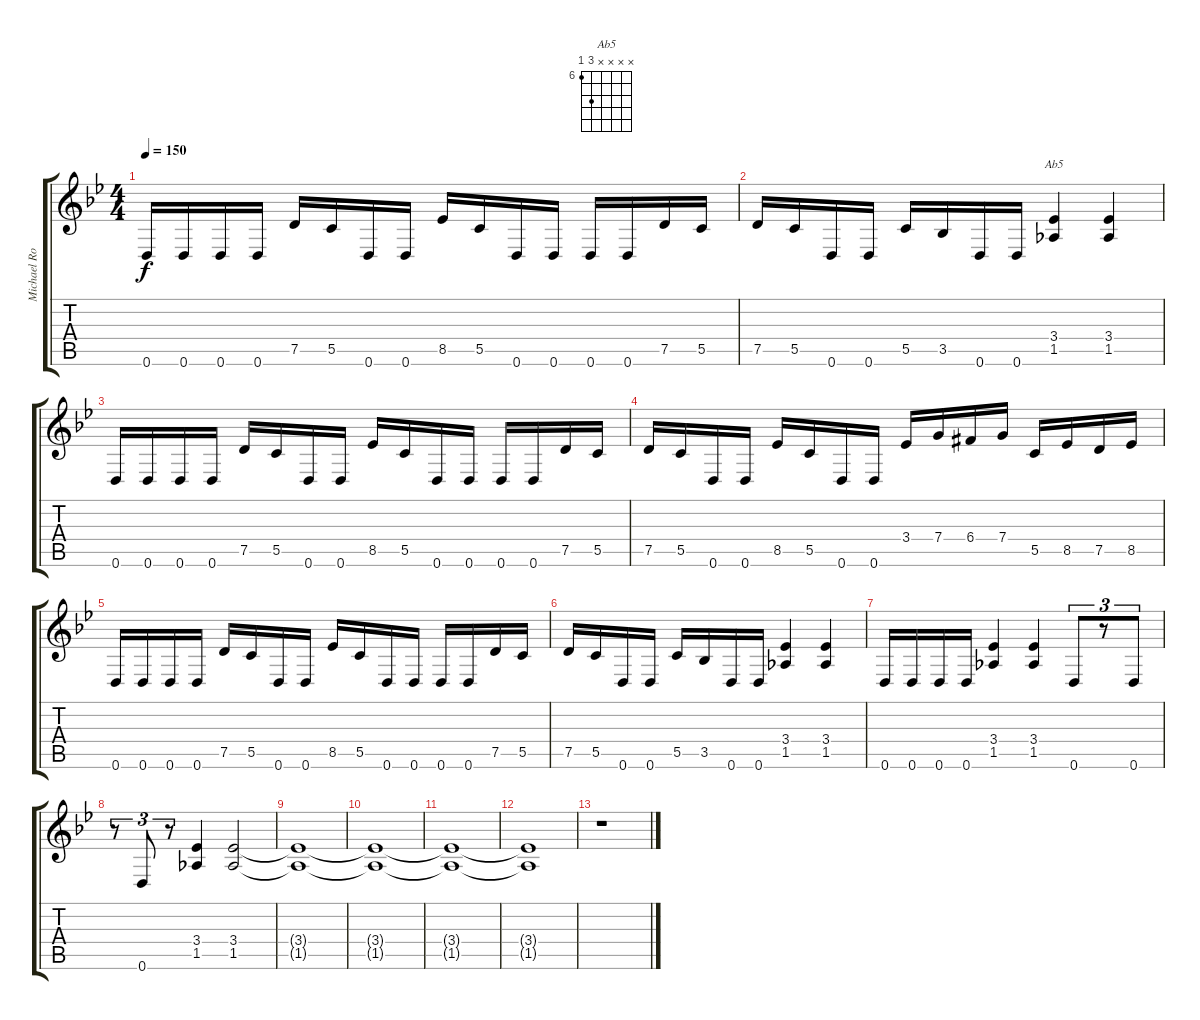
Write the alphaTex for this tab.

\track ("Michael Romeo" "Michael Ro") {instrument distortionguitar}
\staff {score tabs}
\tuning (D4 A3 F3 C3 G2 D2) {hide}
\chord ("Ab5" x x x x 8 6) {firstfret 6}
\ts (4 4)
\tempo 150
\clef g2
\ks gminor
0.6.16{dy f} 0.6.16 0.6.16 0.6.16 7.5.16 5.5.16 0.6.16 0.6.16 8.5.16 5.5.16 0.6.16 0.6.16 0.6.16 0.6.16 7.5.16 5.5.16 |
7.5.16 5.5.16 0.6.16 0.6.16 5.5.16 3.5.16 0.6.16 0.6.16 (3.4 1.5).4{ch "Ab5"} (3.4 1.5).4 |
0.6.16 0.6.16 0.6.16 0.6.16 7.5.16 5.5.16 0.6.16 0.6.16 8.5.16 5.5.16 0.6.16 0.6.16 0.6.16 0.6.16 7.5.16 5.5.16 |
7.5.16 5.5.16 0.6.16 0.6.16 8.5.16 5.5.16 0.6.16 0.6.16 3.4.16 7.4.16 6.4{acc #}.16 7.4.16 5.5.16 8.5.16 7.5.16 8.5.16 |
0.6.16 0.6.16 0.6.16 0.6.16 7.5.16 5.5.16 0.6.16 0.6.16 8.5.16 5.5.16 0.6.16 0.6.16 0.6.16 0.6.16 7.5.16 5.5.16 |
7.5.16 5.5.16 0.6.16 0.6.16 5.5.16 3.5.16 0.6.16 0.6.16 (3.4 1.5).4 (3.4 1.5).4 |
0.6.16 0.6.16 0.6.16 0.6.16 (3.4 1.5).4 (3.4 1.5).4 0.6.8{tu (3 2)} r.8{tu (3 2)} 0.6.8{tu (3 2)} |
r.8{tu (3 2)} 0.6.8{tu (3 2)} r.8{tu (3 2)} (3.4 1.5).4 (3.4 1.5).2 |
(3.4{t} 1.5{t}).1 |
(3.4{t} 1.5{t}).1 |
(3.4{t} 1.5{t}).1{volume 0} |
(3.4{t} 1.5{t}).1 |
r.1
